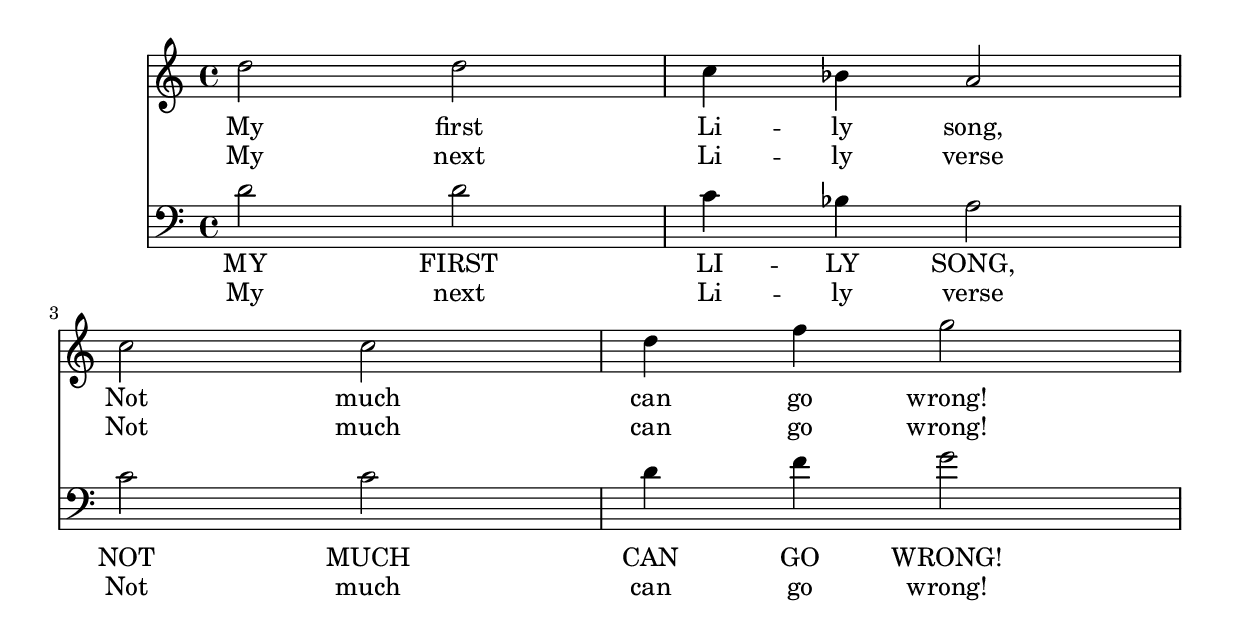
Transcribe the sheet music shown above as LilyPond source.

\header {
    
    texidoc = "newlyrics, multiple stanzas, multiple lyric voices."
    
}

%%\new PianoStaff <<
 <<
    \new Staff \relative {
	d'2 d c4 bes a2 \break
	c2 c d4 f g2
    }
    \newlyrics {
	My first Li -- ly song,
	Not much can go wrong!
    }
    \newlyrics {
	My next Li -- ly verse
	Not much can go wrong!
    }
    \new Staff \relative {
	\clef bass
	d2 d c4 bes a2 \break
	c2 c d4 f g2
    }
    \newlyrics {
	MY FIRST LI -- LY SONG,
	NOT MUCH CAN GO WRONG!
    }
    \newlyrics {
	My next Li -- ly verse
	Not much can go wrong!
    }
>>

\version "2.3.0"
